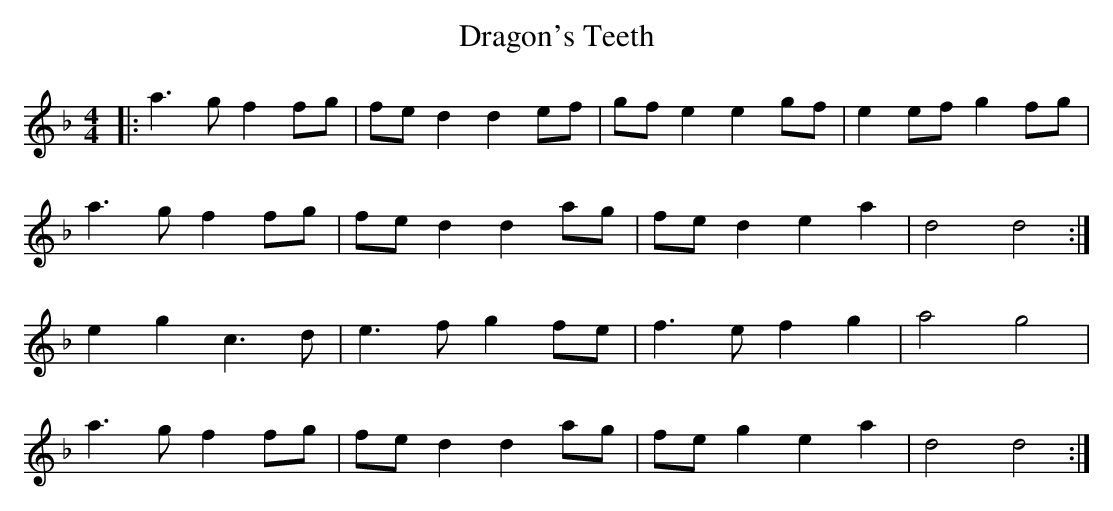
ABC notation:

X:1
T: Dragon's Teeth
M: 4/4
L: 1/8
K: Dmin
|:a3 g f2 fg|fe d2 d2 ef|gf e2 e2 gf|e2 ef g2 fg|
a3 g f2 fg|fe d2 d2 ag|fe d2 e2 a2|d4 d4:|
e2 g2 c3 d|e3 f g2 fe|f3 e f2 g2|a4 g4|
a3 g f2 fg|fe d2 d2 ag|fe g2 e2 a2|d4 d4:|
